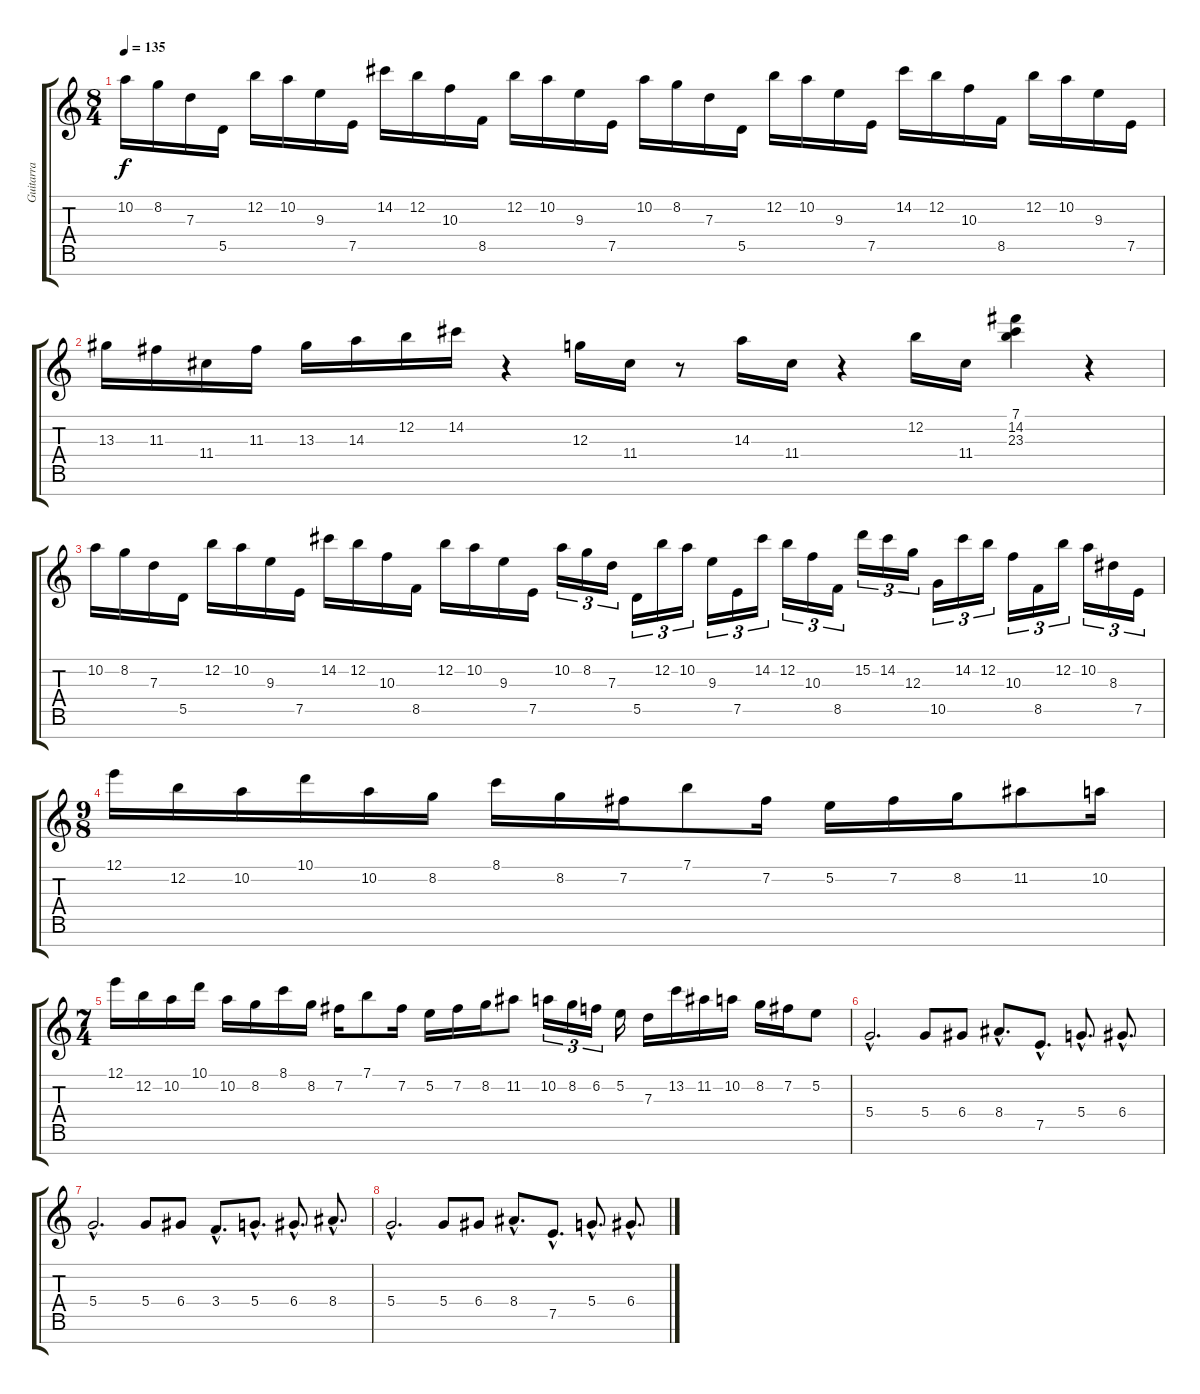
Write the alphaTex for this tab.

\track ("Guitarra" "Guitarra") {instrument distortionguitar}
\staff {score tabs}
\tuning (E4 B3 G3 D3 A2 E2 B1) {hide}
\ts (8 4)
\tempo 135
\clef g2
\ks c
10.2.16{dy f} 8.2.16 7.3.16 5.5.16 12.2.16 10.2.16 9.3.16 7.5.16 14.2.16 12.2.16 10.3.16 8.5.16 12.2.16 10.2.16 9.3.16 7.5.16 10.2.16 8.2.16 7.3.16 5.5.16 12.2.16 10.2.16 9.3.16 7.5.16 14.2.16 12.2.16 10.3.16 8.5.16 12.2.16 10.2.16 9.3.16 7.5.16 |
13.3.16 11.3.16 11.4.16 11.3.16 13.3.16 14.3.16 12.2.16 14.2.16 r.4 12.3.16 11.4.16 r.8 14.3.16 11.4.16 r.4 12.2.16 11.4.16 (7.1 14.2 23.3).4 r.4 |
10.2.16 8.2.16 7.3.16 5.5.16 12.2.16 10.2.16 9.3.16 7.5.16 14.2.16 12.2.16 10.3.16 8.5.16 12.2.16 10.2.16 9.3.16 7.5.16 10.2.16{tu (3 2)} 8.2.16{tu (3 2)} 7.3.16{tu (3 2)} 5.5.16{tu (3 2)} 12.2.16{tu (3 2)} 10.2.16{tu (3 2)} 9.3.16{tu (3 2)} 7.5.16{tu (3 2)} 14.2.16{tu (3 2)} 12.2.16{tu (3 2)} 10.3.16{tu (3 2)} 8.5.16{tu (3 2)} 15.2.16{tu (3 2)} 14.2.16{tu (3 2)} 12.3.16{tu (3 2)} 10.5.16{tu (3 2)} 14.2.16{tu (3 2)} 12.2.16{tu (3 2)} 10.3.16{tu (3 2)} 8.5.16{tu (3 2)} 12.2.16{tu (3 2)} 10.2.16{tu (3 2)} 8.3.16{tu (3 2)} 7.5.16{tu (3 2)} |
\ts (9 8)
12.1.16 12.2.16 10.2.16 10.1.16 10.2.16 8.2.16 8.1.16 8.2.16 7.2.16 7.1.8 7.2.16 5.2.16 7.2.16 8.2.16 11.2.8 10.2.16 |
\ts (7 4)
12.1.16 12.2.16 10.2.16 10.1.16 10.2.16 8.2.16 8.1.16 8.2.16 7.2.16 7.1.8 7.2.16 5.2.16 7.2.16 8.2.16 11.2.8 10.2.16{tu (3 2)} 8.2.16{tu (3 2)} 6.2.16{tu (3 2)} 5.2.16 7.3.16 13.2.16 11.2.16 10.2.16 8.2.16 7.2.16 5.2.8 |
5.4{hac}.2{d} 5.4.8 6.4.8 8.4{hac}.8{d} 7.5{hac}.8{d} 5.4{hac}.8{d} 6.4{hac}.8{d} |
5.4{hac}.2{d} 5.4.8 6.4.8 3.4{hac}.8{d} 5.4{hac}.8{d} 6.4{hac}.8{d} 8.4{hac}.8{d} |
5.4{hac}.2{d} 5.4.8 6.4.8 8.4{hac}.8{d} 7.5{hac}.8{d} 5.4{hac}.8{d} 6.4{hac}.8{d}
